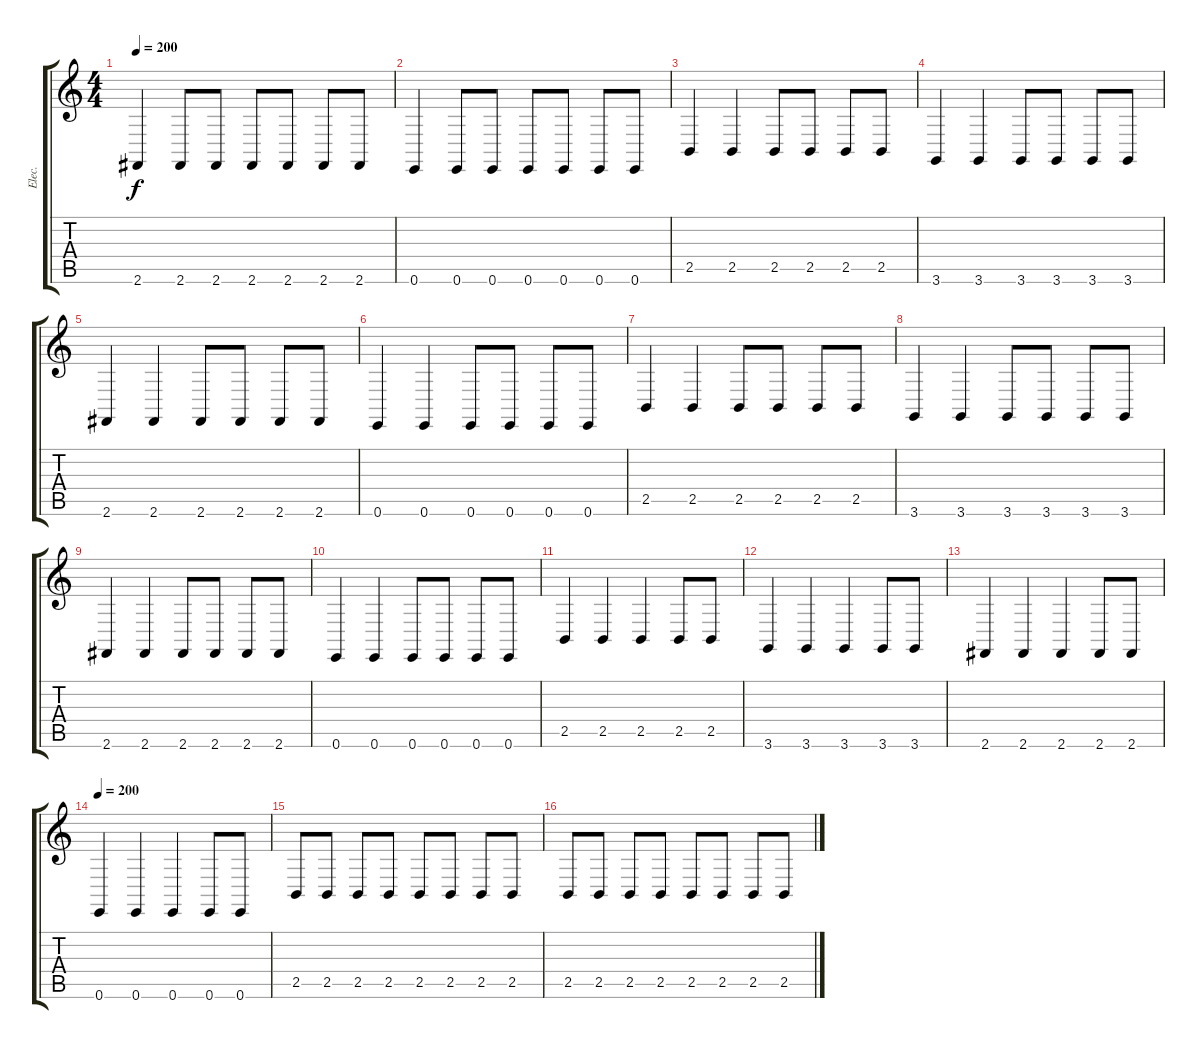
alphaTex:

\track ("Elec." "Elec.") {instrument pad4choir}
\staff {score tabs}
\tuning (E4 B3 G3 D3 A2 E2) {hide}
\ts (4 4)
\tempo 200
\clef g2
\ks c
2.6.4{dy f} 2.6.8 2.6.8 2.6.8 2.6.8 2.6.8 2.6.8 |
0.6.4 0.6.8 0.6.8 0.6.8 0.6.8 0.6.8 0.6.8 |
2.5.4 2.5.4 2.5.8 2.5.8 2.5.8 2.5.8 |
3.6.4 3.6.4 3.6.8 3.6.8 3.6.8 3.6.8 |
2.6.4 2.6.4 2.6.8 2.6.8 2.6.8 2.6.8 |
0.6.4 0.6.4 0.6.8 0.6.8 0.6.8 0.6.8 |
2.5.4 2.5.4 2.5.8 2.5.8 2.5.8 2.5.8 |
3.6.4 3.6.4 3.6.8 3.6.8 3.6.8 3.6.8 |
2.6.4 2.6.4 2.6.8 2.6.8 2.6.8 2.6.8 |
0.6.4 0.6.4 0.6.8 0.6.8 0.6.8 0.6.8 |
2.5.4 2.5.4 2.5.4 2.5.8 2.5.8 |
3.6.4 3.6.4 3.6.4 3.6.8 3.6.8 |
2.6.4 2.6.4 2.6.4 2.6.8 2.6.8 |
\tempo 200
0.6.4 0.6.4 0.6.4 0.6.8 0.6.8 |
2.5.8 2.5.8 2.5.8 2.5.8 2.5.8 2.5.8 2.5.8 2.5.8 |
2.5.8 2.5.8 2.5.8 2.5.8 2.5.8 2.5.8 2.5.8 2.5.8
